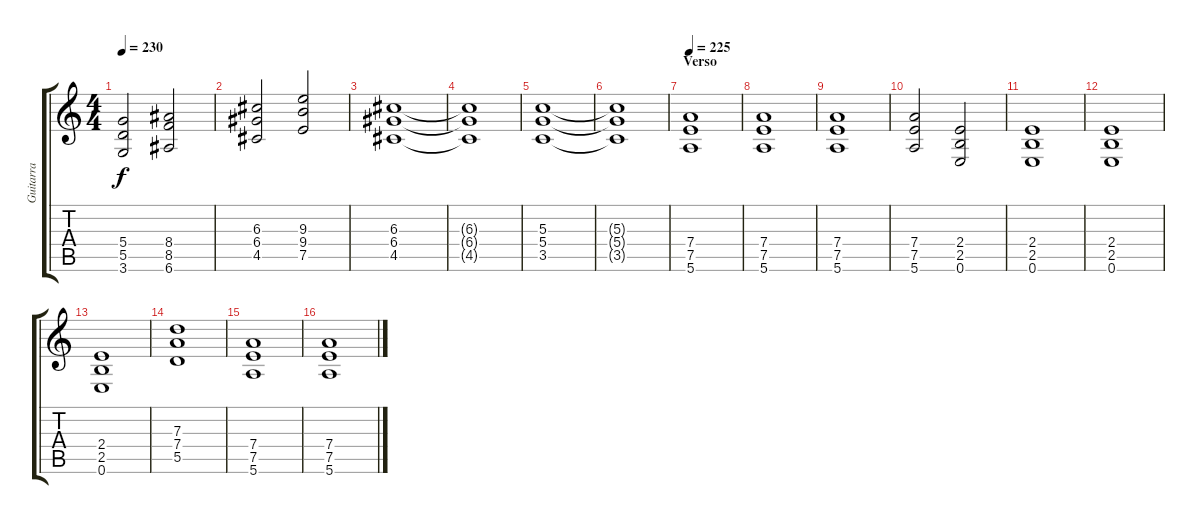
\track ("Guitarra" "Guitarra") {instrument distortionguitar}
\staff {score tabs}
\tuning (E4 B3 G3 D3 A2 E2) {hide}
\ts (4 4)
\tempo 230
\clef g2
\ks c
(5.4 5.5 3.6).2{dy f} (8.4 8.5 6.6).2 |
(6.3 6.4 4.5).2 (9.3 9.4 7.5).2 |
(6.3 6.4 4.5).1 |
(6.3{t} 6.4{t} 4.5{t}).1 |
(5.3 5.4 3.5).1 |
(5.3{t} 5.4{t} 3.5{t}).1 |
\section ("" "Verso")
\tempo 225
(7.4 7.5 5.6).1 |
(7.4 7.5 5.6).1 |
(7.4 7.5 5.6).1 |
(7.4 7.5 5.6).2 (2.4 2.5 0.6).2 |
(2.4 2.5 0.6).1 |
(2.4 2.5 0.6).1 |
(2.4 2.5 0.6).1 |
(7.3 7.4 5.5).1 |
(7.4 7.5 5.6).1 |
(7.4 7.5 5.6).1
